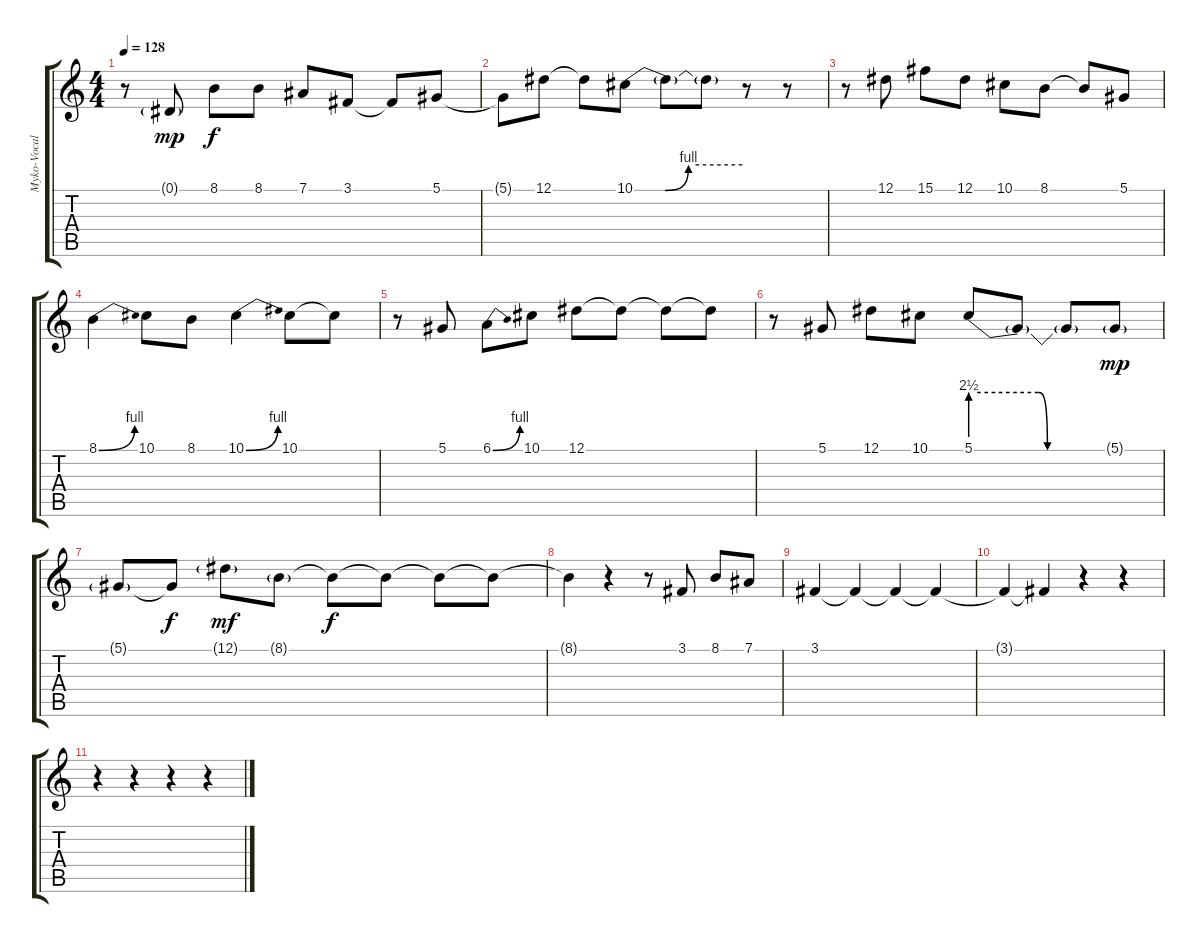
\track ("Myko-Vocal" "Myko-Vocal") {instrument harmonica}
\staff {score tabs}
\tuning (Eb4 Bb3 Gb3 Db3 Ab2 Eb2) {hide}
\ts (4 4)
\tempo 128
\clef g2
\ks c
r.8{dy f} 0.1{g}.8{dy mp} 8.1.8{dy f} 8.1.8 7.1.8 3.1.8 3.1{t}.8 5.1.8 |
5.1{t}.8 12.1.8 12.1{t}.8 10.1{be (custom 0 0 17 0 30 4 60 4)}.8 10.1{t}.8 10.1{t}.8 r.8 r.8 |
r.8 12.1.8 15.1.8 12.1.8 10.1.8 8.1.8 8.1{t}.8 5.1.8 |
8.1{be (bend 0 0 60 4)}.4 10.1.8 8.1.8 10.1{be (bend 0 0 60 4)}.4 10.1.8 10.1{t}.8 |
r.8 5.1.8 6.1{be (bend 0 0 60 4)}.8 10.1.8 12.1.8 12.1{t}.8 12.1{t}.8 12.1{t}.8 |
r.8 5.1.8 12.1.8 10.1.8 5.1{be (custom 0 10 30 10 34 0 60 0)}.8 5.1{t}.8 5.1{t}.8 5.1{g}.8{dy mp} |
5.1{g}.8 5.1{t}.8{dy f} 12.1{g}.8{dy mf} 8.1{g}.8 8.1{t}.8{dy f} 8.1{t}.8 8.1{t}.8 8.1{t}.8 |
8.1{t}.4 r.4 r.8 3.1.8 8.1.8 7.1.8 |
3.1.4 3.1{t}.4 3.1{t}.4 3.1{t}.4{volume 5} |
3.1{t}.4 3.1{t}.4 r.4 r.4 |
r.4 r.4 r.4 r.4{volume 16}
